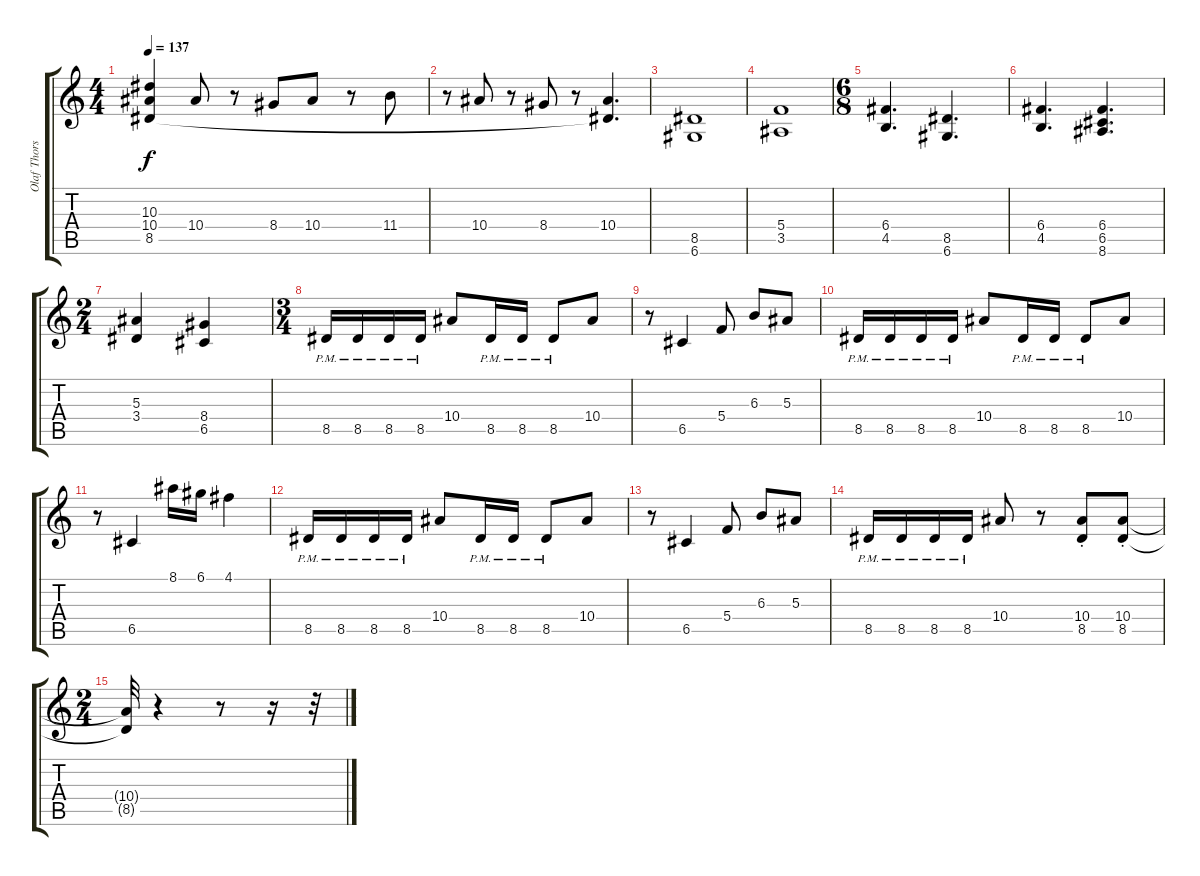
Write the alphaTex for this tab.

\track ("Olaf Thorsen" "Olaf Thors") {instrument overdrivenguitar}
\staff {score tabs}
\tuning (D4 A3 F3 C3 G2 D2) {hide}
\ts (4 4)
\tempo 137
\clef g2
\ks c
(10.3 10.4 8.5).4{dy f} 10.4.8 r.8 8.4.8 10.4.8 r.8 11.4.8 |
r.8 10.4.8 r.8 8.4.8 r.8 (10.4 8.5{t}).4{d} |
(8.5 6.6).1 |
(5.4 3.5).1 |
\ts (6 8)
(6.4 4.5).4{d} (8.5 6.6).4{d} |
(6.4 4.5).4{d} (6.4 6.5 8.6).4{d} |
\ts (2 4)
(5.3 3.4).4 (8.4 6.5).4 |
\ts (3 4)
8.5{pm}.16 8.5{pm}.16 8.5{pm}.16 8.5{pm}.16 10.4.8 8.5{pm}.16 8.5{pm}.16 8.5{pm}.8 10.4.8 |
r.8 6.5.4 5.4.8 6.3.8 5.3.8 |
8.5{pm}.16 8.5{pm}.16 8.5{pm}.16 8.5{pm}.16 10.4.8 8.5{pm}.16 8.5{pm}.16 8.5{pm}.8 10.4.8 |
r.8 6.5.4 8.1.16 6.1.16 4.1.4 |
8.5{pm}.16 8.5{pm}.16 8.5{pm}.16 8.5{pm}.16 10.4.8 8.5{pm}.16 8.5{pm}.16 8.5{pm}.8 10.4.8 |
r.8 6.5.4 5.4.8 6.3.8 5.3.8 |
8.5{pm}.16 8.5{pm}.16 8.5{pm}.16 8.5{pm}.16 10.4.8 r.8 (10.4{st} 8.5{st}).8 (10.4{st} 8.5{st}).8 |
\ts (2 4)
(10.4{t} 8.5{t}).32 r.4 r.8 r.16 r.32
